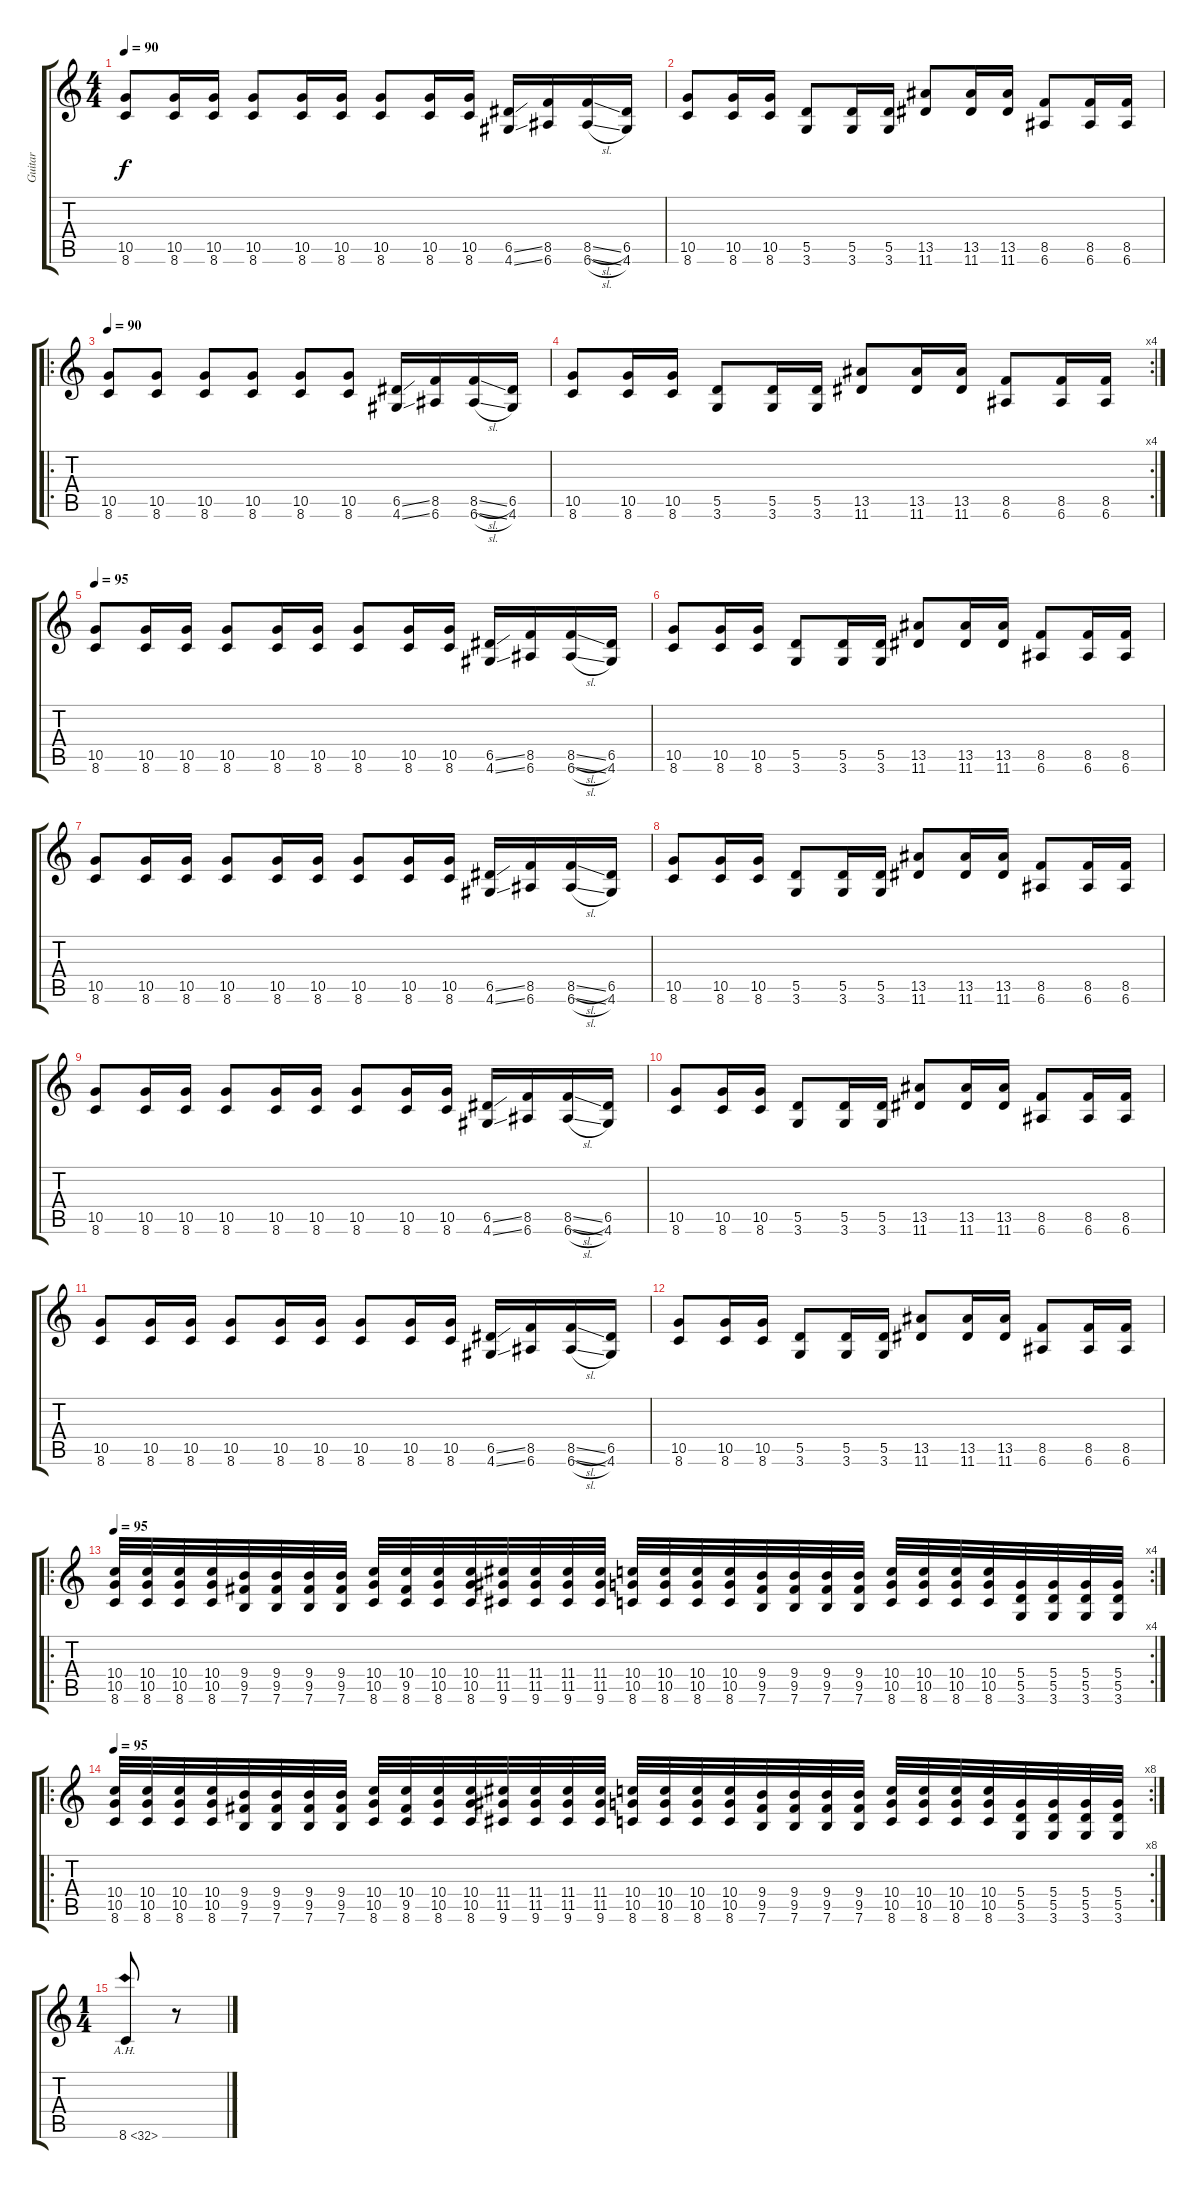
\track ("Guitar" "Guitar") {instrument distortionguitar}
\staff {score tabs}
\tuning (E4 B3 G3 D3 A2 E2) {hide}
\ts (4 4)
\tempo 90
\clef g2
\ks c
(10.5 8.6).8{dy f} (10.5 8.6).16 (10.5 8.6).16 (10.5 8.6).8 (10.5 8.6).16 (10.5 8.6).16 (10.5 8.6).8 (10.5 8.6).16 (10.5 8.6).16 (6.5{ss} 4.6{ss}).16 (8.5 6.6).16 (8.5{sl} 6.6{sl}).16 (6.5 4.6).16 |
(10.5 8.6).8 (10.5 8.6).16 (10.5 8.6).16 (5.5 3.6).8 (5.5 3.6).16 (5.5 3.6).16 (13.5 11.6).8 (13.5 11.6).16 (13.5 11.6).16 (8.5 6.6).8 (8.5 6.6).16 (8.5 6.6).16 |
\ro
\tempo 90
(10.5 8.6).8 (10.5 8.6).8 (10.5 8.6).8 (10.5 8.6).8 (10.5 8.6).8 (10.5 8.6).8 (6.5{ss} 4.6{ss}).16 (8.5 6.6).16 (8.5{sl} 6.6{sl}).16 (6.5 4.6).16 |
\rc 4
(10.5 8.6).8 (10.5 8.6).16 (10.5 8.6).16 (5.5 3.6).8 (5.5 3.6).16 (5.5 3.6).16 (13.5 11.6).8 (13.5 11.6).16 (13.5 11.6).16 (8.5 6.6).8 (8.5 6.6).16 (8.5 6.6).16 |
\tempo 90
\tempo 95
(10.5 8.6).8 (10.5 8.6).16 (10.5 8.6).16 (10.5 8.6).8 (10.5 8.6).16 (10.5 8.6).16 (10.5 8.6).8 (10.5 8.6).16 (10.5 8.6).16 (6.5{ss} 4.6{ss}).16 (8.5 6.6).16 (8.5{sl} 6.6{sl}).16 (6.5 4.6).16 |
(10.5 8.6).8 (10.5 8.6).16 (10.5 8.6).16 (5.5 3.6).8 (5.5 3.6).16 (5.5 3.6).16 (13.5 11.6).8 (13.5 11.6).16 (13.5 11.6).16 (8.5 6.6).8 (8.5 6.6).16 (8.5 6.6).16 |
(10.5 8.6).8 (10.5 8.6).16 (10.5 8.6).16 (10.5 8.6).8 (10.5 8.6).16 (10.5 8.6).16 (10.5 8.6).8 (10.5 8.6).16 (10.5 8.6).16 (6.5{ss} 4.6{ss}).16 (8.5 6.6).16 (8.5{sl} 6.6{sl}).16 (6.5 4.6).16 |
(10.5 8.6).8 (10.5 8.6).16 (10.5 8.6).16 (5.5 3.6).8 (5.5 3.6).16 (5.5 3.6).16 (13.5 11.6).8 (13.5 11.6).16 (13.5 11.6).16 (8.5 6.6).8 (8.5 6.6).16 (8.5 6.6).16 |
(10.5 8.6).8 (10.5 8.6).16 (10.5 8.6).16 (10.5 8.6).8 (10.5 8.6).16 (10.5 8.6).16 (10.5 8.6).8 (10.5 8.6).16 (10.5 8.6).16 (6.5{ss} 4.6{ss}).16 (8.5 6.6).16 (8.5{sl} 6.6{sl}).16 (6.5 4.6).16 |
(10.5 8.6).8 (10.5 8.6).16 (10.5 8.6).16 (5.5 3.6).8 (5.5 3.6).16 (5.5 3.6).16 (13.5 11.6).8 (13.5 11.6).16 (13.5 11.6).16 (8.5 6.6).8 (8.5 6.6).16 (8.5 6.6).16 |
(10.5 8.6).8 (10.5 8.6).16 (10.5 8.6).16 (10.5 8.6).8 (10.5 8.6).16 (10.5 8.6).16 (10.5 8.6).8 (10.5 8.6).16 (10.5 8.6).16 (6.5{ss} 4.6{ss}).16 (8.5 6.6).16 (8.5{sl} 6.6{sl}).16 (6.5 4.6).16 |
(10.5 8.6).8 (10.5 8.6).16 (10.5 8.6).16 (5.5 3.6).8 (5.5 3.6).16 (5.5 3.6).16 (13.5 11.6).8 (13.5 11.6).16 (13.5 11.6).16 (8.5 6.6).8 (8.5 6.6).16 (8.5 6.6).16 |
\ro
\rc 4
\tempo 95
(10.4 10.5 8.6).32 (10.4 10.5 8.6).32 (10.4 10.5 8.6).32 (10.4 10.5 8.6).32 (9.4 9.5 7.6).32 (9.4 9.5 7.6).32 (9.4 9.5 7.6).32 (9.4 9.5 7.6).32 (10.4 10.5 8.6).32 (10.4 9.5 8.6).32 (10.4 10.5 8.6).32 (10.4 10.5 8.6).32 (11.4 11.5 9.6).32 (11.4 11.5 9.6).32 (11.4 11.5 9.6).32 (11.4 11.5 9.6).32 (10.4 10.5 8.6).32 (10.4 10.5 8.6).32 (10.4 10.5 8.6).32 (10.4 10.5 8.6).32 (9.4 9.5 7.6).32 (9.4 9.5 7.6).32 (9.4 9.5 7.6).32 (9.4 9.5 7.6).32 (10.4 10.5 8.6).32 (10.4 10.5 8.6).32 (10.4 10.5 8.6).32 (10.4 10.5 8.6).32 (5.4 5.5 3.6).32 (5.4 5.5 3.6).32 (5.4 5.5 3.6).32 (5.4 5.5 3.6).32 |
\ro
\rc 8
\tempo 95
(10.4 10.5 8.6).32 (10.4 10.5 8.6).32 (10.4 10.5 8.6).32 (10.4 10.5 8.6).32 (9.4 9.5 7.6).32 (9.4 9.5 7.6).32 (9.4 9.5 7.6).32 (9.4 9.5 7.6).32 (10.4 10.5 8.6).32 (10.4 9.5 8.6).32 (10.4 10.5 8.6).32 (10.4 10.5 8.6).32 (11.4 11.5 9.6).32 (11.4 11.5 9.6).32 (11.4 11.5 9.6).32 (11.4 11.5 9.6).32 (10.4 10.5 8.6).32 (10.4 10.5 8.6).32 (10.4 10.5 8.6).32 (10.4 10.5 8.6).32 (9.4 9.5 7.6).32 (9.4 9.5 7.6).32 (9.4 9.5 7.6).32 (9.4 9.5 7.6).32 (10.4 10.5 8.6).32 (10.4 10.5 8.6).32 (10.4 10.5 8.6).32 (10.4 10.5 8.6).32 (5.4 5.5 3.6).32 (5.4 5.5 3.6).32 (5.4 5.5 3.6).32 (5.4 5.5 3.6).32 |
\ts (1 4)
8.6{ah 24}.8 r.8
